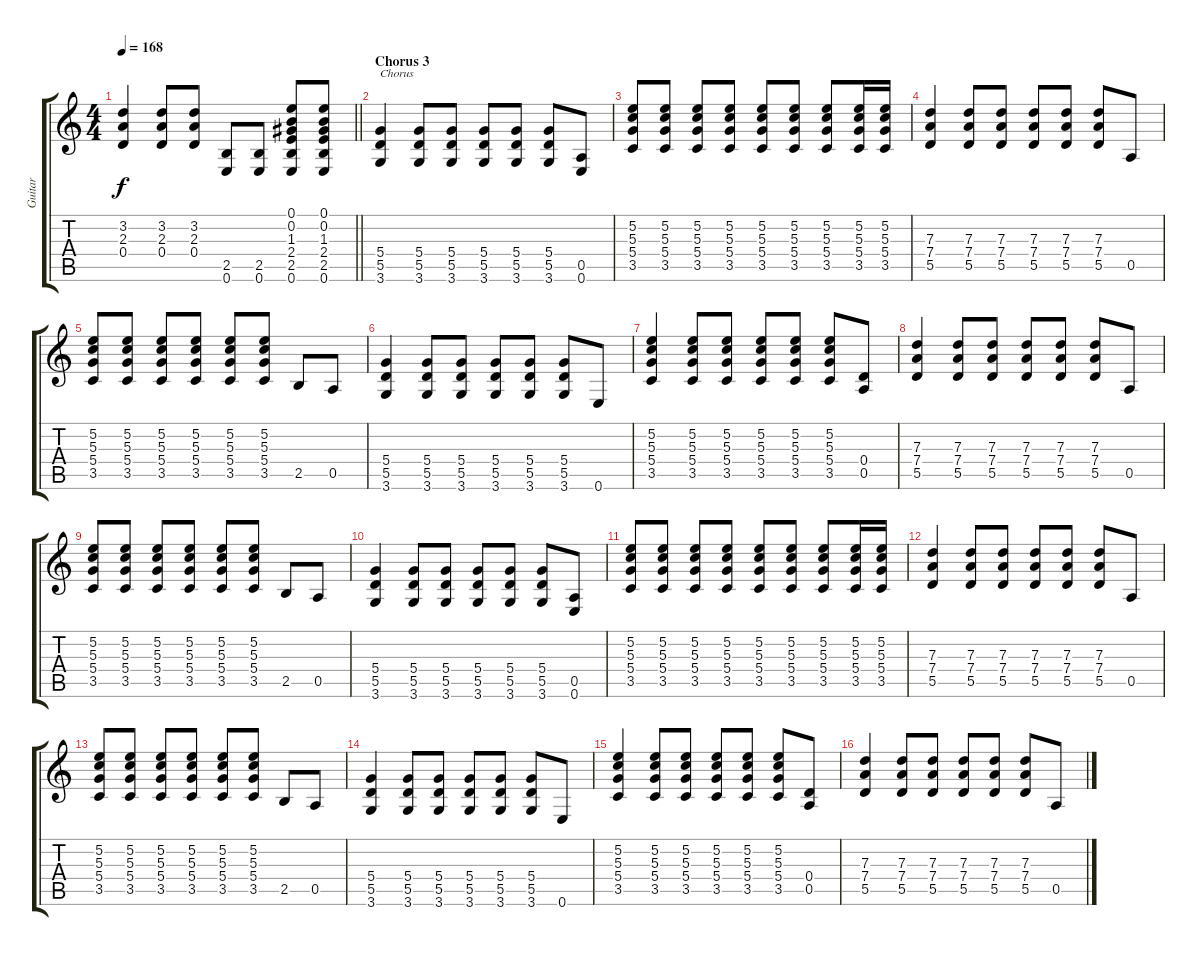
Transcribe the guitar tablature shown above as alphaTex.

\track ("Guitar " "Guitar ") {instrument distortionguitar}
\staff {score tabs}
\tuning (E4 B3 G3 D3 A2 E2) {hide}
\ts (4 4)
\tempo 168
\clef g2
\barLineRight lightlight
\ks c
(3.2 2.3 0.4).4{dy f} (3.2 2.3 0.4).8 (3.2 2.3 0.4).8 (2.5 0.6).8 (2.5 0.6).8 (0.1 0.2 1.3 2.4 2.5 0.6).8 (0.1 0.2 1.3 2.4 2.5 0.6).8 |
\section ("" "Chorus 3")
(5.4 5.5 3.6).4{txt "Chorus"} (5.4 5.5 3.6).8 (5.4 5.5 3.6).8 (5.4 5.5 3.6).8 (5.4 5.5 3.6).8 (5.4 5.5 3.6).8 (0.5 0.6).8 |
(5.2 5.3 5.4 3.5).8 (5.2 5.3 5.4 3.5).8 (5.2 5.3 5.4 3.5).8 (5.2 5.3 5.4 3.5).8 (5.2 5.3 5.4 3.5).8 (5.2 5.3 5.4 3.5).8 (5.2 5.3 5.4 3.5).8 (5.2 5.3 5.4 3.5).16 (5.2 5.3 5.4 3.5).16 |
(7.3 7.4 5.5).4 (7.3 7.4 5.5).8 (7.3 7.4 5.5).8 (7.3 7.4 5.5).8 (7.3 7.4 5.5).8 (7.3 7.4 5.5).8 0.5.8 |
(5.2 5.3 5.4 3.5).8 (5.2 5.3 5.4 3.5).8 (5.2 5.3 5.4 3.5).8 (5.2 5.3 5.4 3.5).8 (5.2 5.3 5.4 3.5).8 (5.2 5.3 5.4 3.5).8 2.5.8 0.5.8 |
(5.4 5.5 3.6).4 (5.4 5.5 3.6).8 (5.4 5.5 3.6).8 (5.4 5.5 3.6).8 (5.4 5.5 3.6).8 (5.4 5.5 3.6).8 0.6.8 |
(5.2 5.3 5.4 3.5).4 (5.2 5.3 5.4 3.5).8 (5.2 5.3 5.4 3.5).8 (5.2 5.3 5.4 3.5).8 (5.2 5.3 5.4 3.5).8 (5.2 5.3 5.4 3.5).8 (0.4 0.5).8 |
(7.3 7.4 5.5).4 (7.3 7.4 5.5).8 (7.3 7.4 5.5).8 (7.3 7.4 5.5).8 (7.3 7.4 5.5).8 (7.3 7.4 5.5).8 0.5.8 |
(5.2 5.3 5.4 3.5).8 (5.2 5.3 5.4 3.5).8 (5.2 5.3 5.4 3.5).8 (5.2 5.3 5.4 3.5).8 (5.2 5.3 5.4 3.5).8 (5.2 5.3 5.4 3.5).8 2.5.8 0.5.8 |
(5.4 5.5 3.6).4 (5.4 5.5 3.6).8 (5.4 5.5 3.6).8 (5.4 5.5 3.6).8 (5.4 5.5 3.6).8 (5.4 5.5 3.6).8 (0.5 0.6).8 |
(5.2 5.3 5.4 3.5).8 (5.2 5.3 5.4 3.5).8 (5.2 5.3 5.4 3.5).8 (5.2 5.3 5.4 3.5).8 (5.2 5.3 5.4 3.5).8 (5.2 5.3 5.4 3.5).8 (5.2 5.3 5.4 3.5).8 (5.2 5.3 5.4 3.5).16 (5.2 5.3 5.4 3.5).16 |
(7.3 7.4 5.5).4 (7.3 7.4 5.5).8 (7.3 7.4 5.5).8 (7.3 7.4 5.5).8 (7.3 7.4 5.5).8 (7.3 7.4 5.5).8 0.5.8 |
(5.2 5.3 5.4 3.5).8 (5.2 5.3 5.4 3.5).8 (5.2 5.3 5.4 3.5).8 (5.2 5.3 5.4 3.5).8 (5.2 5.3 5.4 3.5).8 (5.2 5.3 5.4 3.5).8 2.5.8 0.5.8 |
(5.4 5.5 3.6).4 (5.4 5.5 3.6).8 (5.4 5.5 3.6).8 (5.4 5.5 3.6).8 (5.4 5.5 3.6).8 (5.4 5.5 3.6).8 0.6.8 |
(5.2 5.3 5.4 3.5).4 (5.2 5.3 5.4 3.5).8 (5.2 5.3 5.4 3.5).8 (5.2 5.3 5.4 3.5).8 (5.2 5.3 5.4 3.5).8 (5.2 5.3 5.4 3.5).8 (0.4 0.5).8 |
(7.3 7.4 5.5).4 (7.3 7.4 5.5).8 (7.3 7.4 5.5).8 (7.3 7.4 5.5).8 (7.3 7.4 5.5).8 (7.3 7.4 5.5).8 0.5.8
